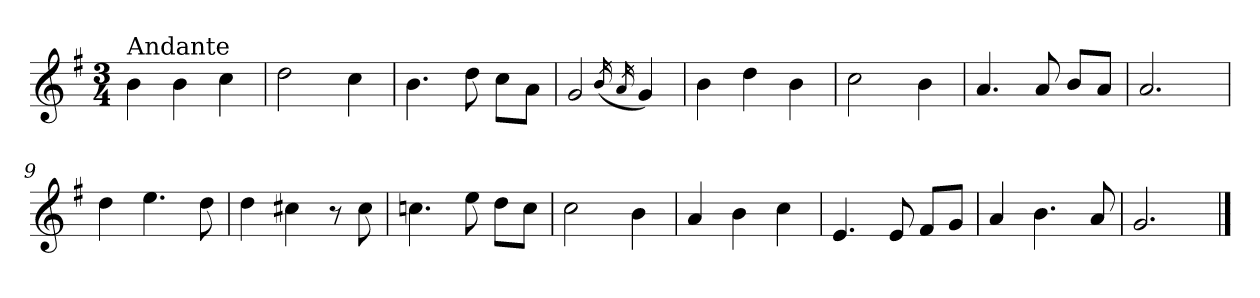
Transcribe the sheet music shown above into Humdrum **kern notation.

**kern
*part1
*staff1
*clefG2
*k[f#]
*G:
*M3/4
=1
!LO:TX:a:t=Andante
4b\
4b\
4cc\
=2
2dd\
4cc\
=3
4.b\
8dd\
8cc\L
8a\J
=4
2g/
(<16qb/
16qa/
4g/)
=5
4b\
4dd\
4b\
=6
2cc\
4b\
=7
4.a/
8a/
8b/L
8a/J
!!LO:LB:g=z
=8
2.a/
=9
4dd\
4.ee\
8dd\
=10
4dd\
4cc#X\
8r
8cc#\
=11
4.ccn\
8ee\
8dd\L
8cc\J
=12
2cc\
4b\
=13
4a/
4b\
4cc\
=14
4.e/
8e/
8f#/L
8g/J
=15
4a/
4.b\
8a/
!!LO:LB:g=z
=16
2.g/
==
*-
